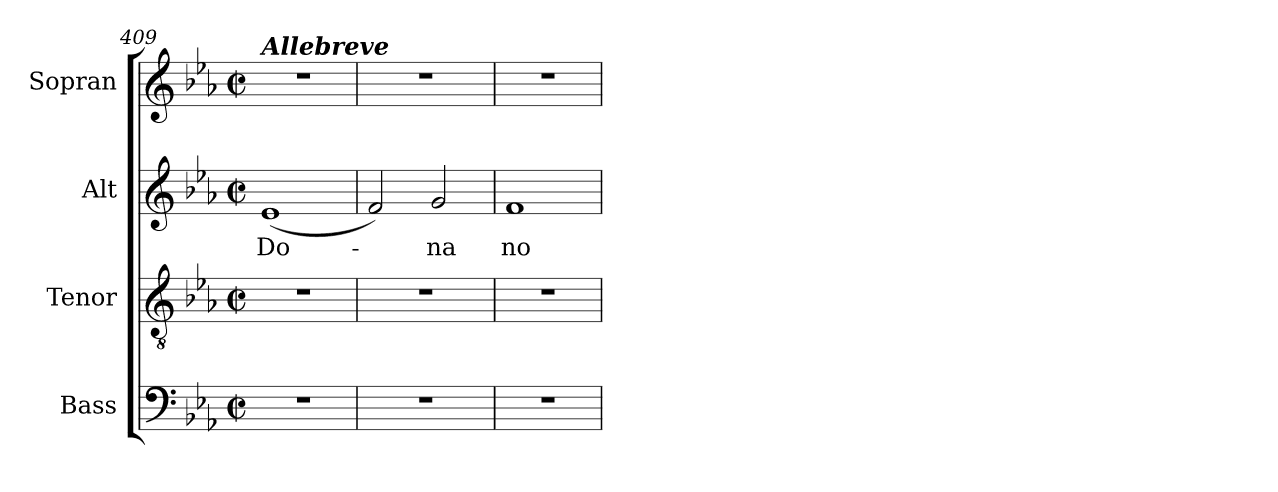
**kern	**kern	**kern	**text	**kern
*part4	*part3	*part2	*part2	*part1
*staff4	*staff3	*staff2	*staff2	*staff1
*I"Bass	*I"Tenor	*I"Alt	*	*I"Sopran
*I'B.	*I'T.	*I'A.	*	*I'S.
*clefF4	*clefGv2	*clefG2	*	*clefG2
*k[b-e-a-]	*k[b-e-a-]	*k[b-e-a-]	*	*k[b-e-a-]
*E-:	*E-:	*E-:	*	*E-:
*M2/2	*M2/2	*M2/2	*	*M2/2
*met(c|)	*met(c|)	*met(c|)	*	*met(c|)
=409	=409	=409	=409	=409
!	!	!	!	!LO:TX:a:Bi:t=Allebreve
!	!	!	!LO:LY:b	!
1r	1r	(<1e-	Do-	1r
=410	=410	=410	=410	=410
1r	1r	2f/)	.	1r
!	!	!	!LO:LY:b	!
.	.	2g/	-na	.
=411	=411	=411	=411	=411
!	!	!	!LO:LY:b	!
1r	1r	1f	no-	1r
=	=	=	=	=
*-	*-	*-	*-	*-
